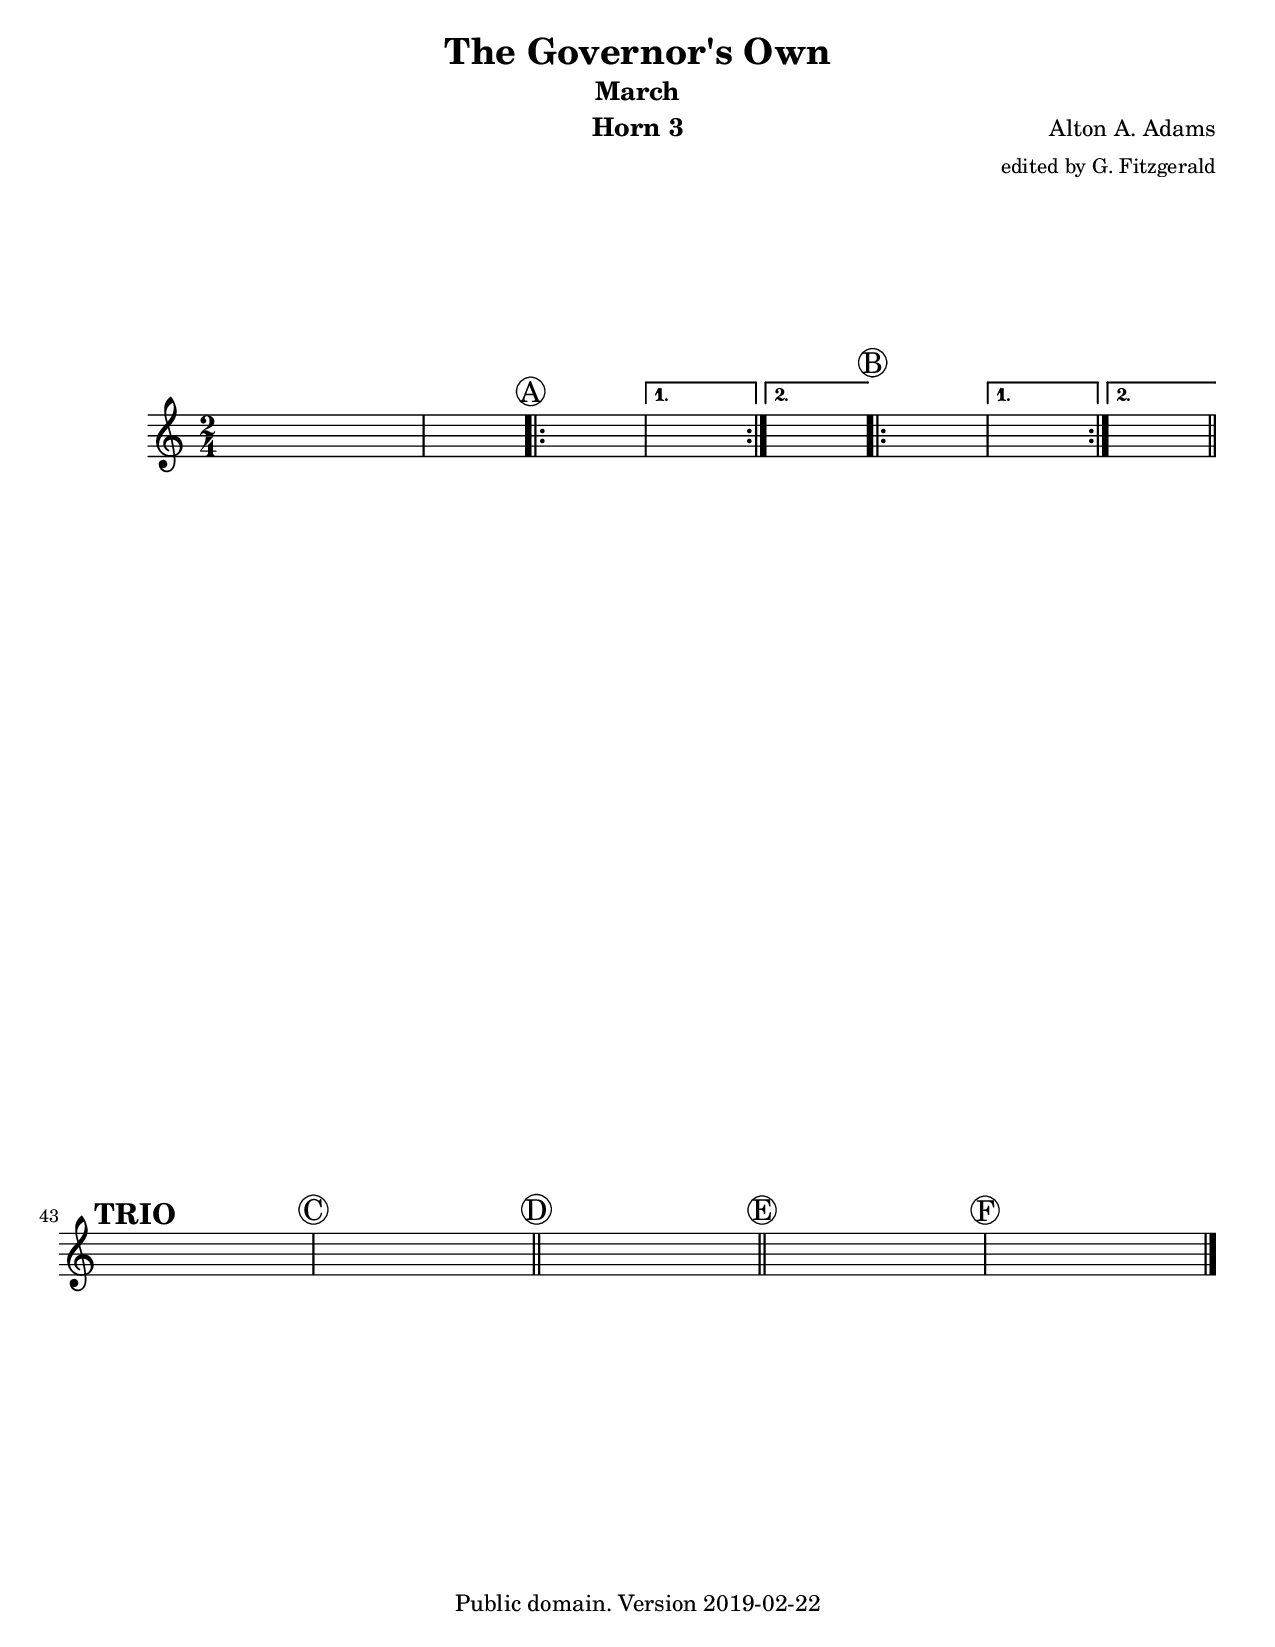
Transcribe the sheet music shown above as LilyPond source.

\version "2.18.2"
\include "GovernorsOwn.ly"

\paper {
  #(set-paper-size "letter")
  ragged-last-bottom = ##f
  ragged-bottom = ##f
}

\header {
  instrument = "Horn 3"
}

\score {
  \new Staff  { 
    \set Staff.midiInstrument = "french horn"

    \clef treble
    << \rehearsalMarks 
       \hornThree >>
  }
  
  \layout { }
  \midi {
    \tempo 4 = 120
  }
}